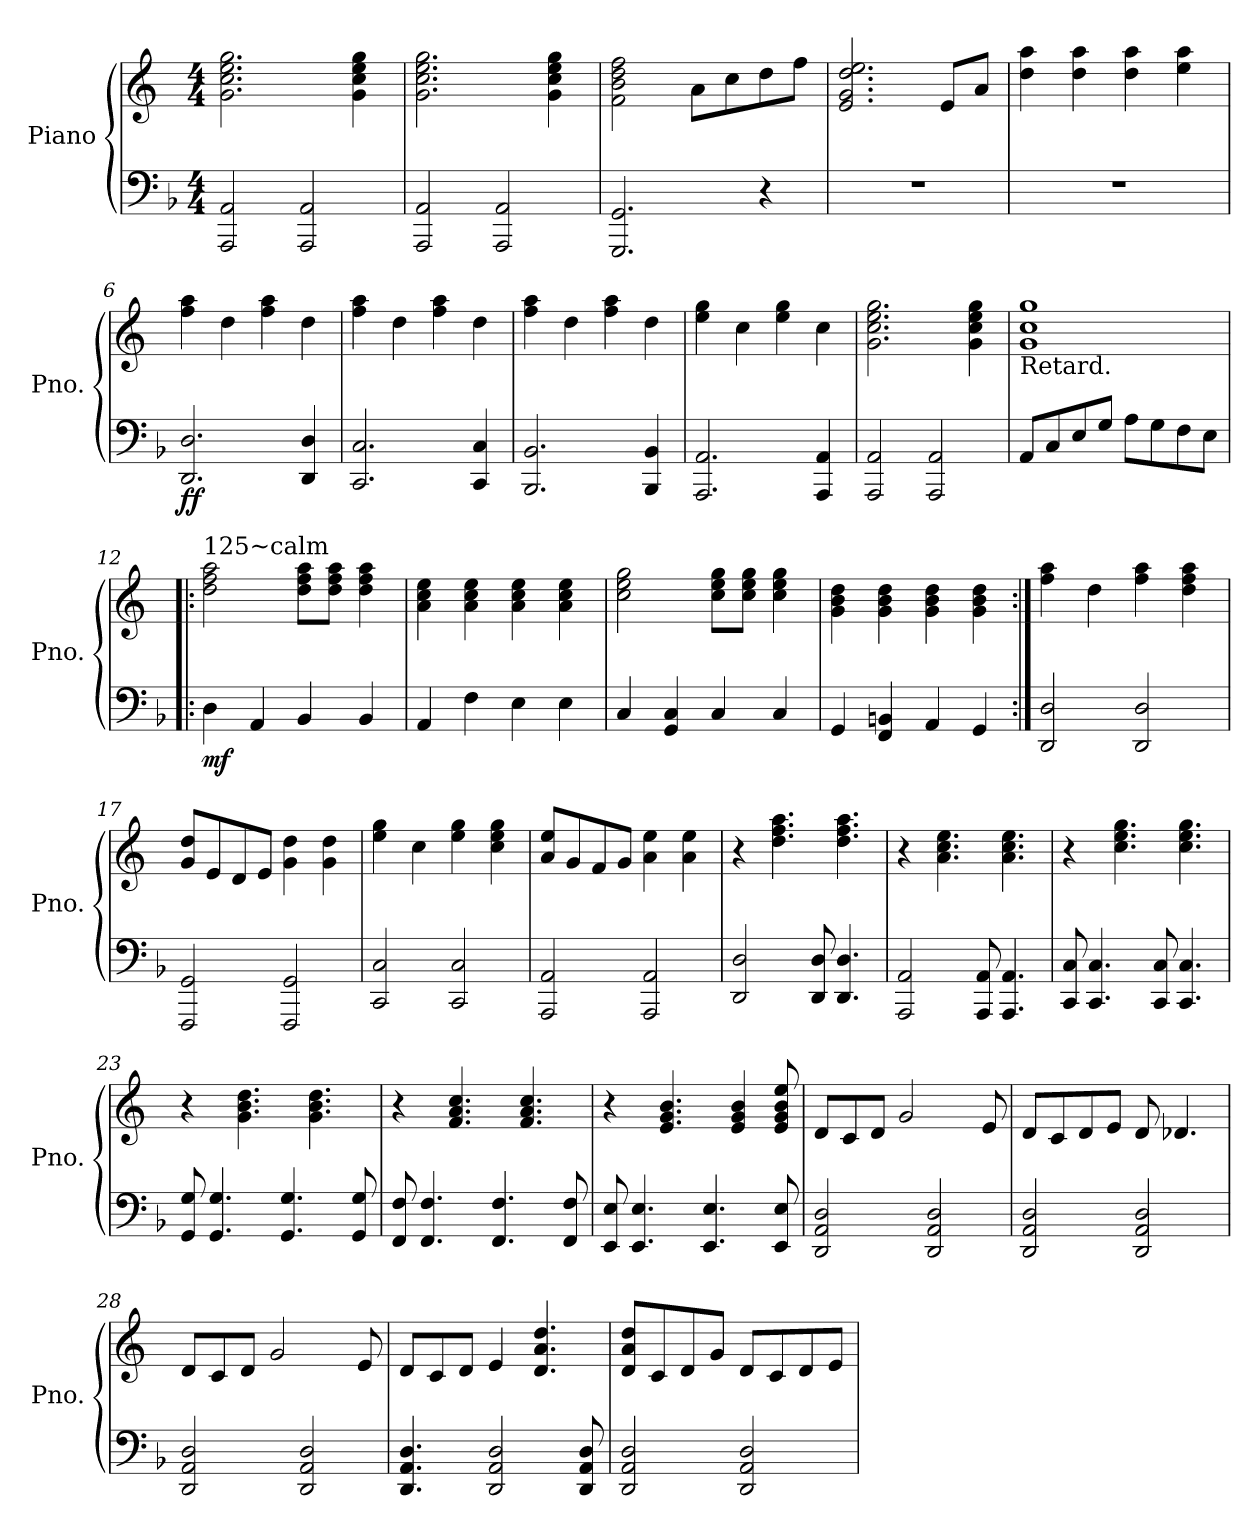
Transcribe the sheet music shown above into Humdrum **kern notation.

**kern	**kern	**dynam
*part1	*part1	*part1
*staff2	*staff1	*staff1/2
*I"Piano	*	*
*I'Pno.	*	*
*clefF4	*clefG2	*
*k[b-]	*k[]	*
*F:	*C:	*
*M4/4	*M4/4	*
=1	=1	=1
2AAA/ 2AA/	2.g\ 2.cc\ 2.ee\ 2.gg\	.
2AAA/ 2AA/	.	.
.	4g\ 4cc\ 4ee\ 4gg\	.
=2	=2	=2
2AAA/ 2AA/	2.g\ 2.cc\ 2.ee\ 2.gg\	.
2AAA/ 2AA/	.	.
.	4g\ 4cc\ 4ee\ 4gg\	.
=3	=3	=3
2.GGG/ 2.GG/	2f\ 2b\ 2dd\ 2ff\	.
.	8a\L	.
.	8cc\	.
4r	8dd\	.
.	8ff\J	.
=4	=4	=4
1r	2.e/ 2.g/ 2.dd/ 2.ee/	.
.	8e/L	.
.	8a/J	.
=5	=5	=5
1r	4dd\ 4aa\	.
.	4dd\ 4aa\	.
.	4dd\ 4aa\	.
.	4ee\ 4aa\	.
=6	=6	=6
!	!	!LO:DY:b=2
2.DD/ 2.D/	4ff\ 4aa\	ff
.	4dd\	.
.	4ff\ 4aa\	.
4DD/ 4D/	4dd\	.
=7	=7	=7
2.CC/ 2.C/	4ff\ 4aa\	.
.	4dd\	.
.	4ff\ 4aa\	.
4CC/ 4C/	4dd\	.
=8	=8	=8
2.BBB-/ 2.BB-/	4ff\ 4aa\	.
.	4dd\	.
.	4ff\ 4aa\	.
4BBB-/ 4BB-/	4dd\	.
!!LO:LB:g=z
=9	=9	=9
2.AAA/ 2.AA/	4ee\ 4gg\	.
.	4cc\	.
.	4ee\ 4gg\	.
4AAA/ 4AA/	4cc\	.
=10	=10	=10
2AAA/ 2AA/	2.g\ 2.cc\ 2.ee\ 2.gg\	.
2AAA/ 2AA/	.	.
.	4g\ 4cc\ 4ee\ 4gg\	.
=11	=11	=11
!	!LO:TX:b:t=Retard.	!
8AA/L	1g 1cc 1gg	.
8C/	.	.
8E/	.	.
8G/J	.	.
8A\L	.	.
8G\	.	.
8F\	.	.
8E\J	.	.
=12!|:	=12!|:	=12!|:
!	!LO:TX:a:t=125~calm	!
!	!	!LO:DY:b=2
4D\	2dd\ 2ff\ 2aa\	mf
4AA/	.	.
4BB-/	8dd\ 8ff\ 8aa\L	.
.	8dd\ 8ff\ 8aa\J	.
4BB-/	4dd\ 4ff\ 4aa\	.
=13	=13	=13
4AA/	4a\ 4cc\ 4ee\	.
4F\	4a\ 4cc\ 4ee\	.
4E\	4a\ 4cc\ 4ee\	.
4E\	4a\ 4cc\ 4ee\	.
=14	=14	=14
4C/	2cc\ 2ee\ 2gg\	.
4GG/ 4C/	.	.
4C/	8cc\ 8ee\ 8gg\L	.
.	8cc\ 8ee\ 8gg\J	.
4C/	4cc\ 4ee\ 4gg\	.
=15	=15	=15
4GG/	4g\ 4b\ 4dd\	.
4FF/ 4BBn/	4g\ 4b\ 4dd\	.
4AA/	4g\ 4b\ 4dd\	.
4GG/	4g\ 4b\ 4dd\	.
!!LO:LB:g=z
=16:|!	=16:|!	=16:|!
2DD/ 2D/	4ff\ 4aa\	.
.	4dd\	.
2DD/ 2D/	4ff\ 4aa\	.
.	4dd\ 4ff\ 4aa\	.
=17	=17	=17
2FFF/ 2GG/	8g/ 8dd/L	.
.	8e/	.
.	8d/	.
.	8e/J	.
2FFF/ 2GG/	4g\ 4dd\	.
.	4g\ 4dd\	.
=18	=18	=18
2CC/ 2C/	4ee\ 4gg\	.
.	4cc\	.
2CC/ 2C/	4ee\ 4gg\	.
.	4cc\ 4ee\ 4gg\	.
=19	=19	=19
2AAA/ 2AA/	8a/ 8ee/L	.
.	8g/	.
.	8f/	.
.	8g/J	.
2AAA/ 2AA/	4a\ 4ee\	.
.	4a\ 4ee\	.
=20	=20	=20
2DD/ 2D/	4r	.
.	4.dd\ 4.ff\ 4.aa\	.
8DD/ 8D/	.	.
4.DD/ 4.D/	4.dd\ 4.ff\ 4.aa\	.
=21	=21	=21
2AAA/ 2AA/	4r	.
.	4.a\ 4.cc\ 4.ee\	.
8AAA/ 8AA/	.	.
4.AAA/ 4.AA/	4.a\ 4.cc\ 4.ee\	.
=22	=22	=22
8CC/ 8C/	4r	.
4.CC/ 4.C/	.	.
.	4.cc\ 4.ee\ 4.gg\	.
8CC/ 8C/	.	.
4.CC/ 4.C/	4.cc\ 4.ee\ 4.gg\	.
!!LO:LB:g=z
=23	=23	=23
8GG/ 8G/	4r	.
4.GG/ 4.G/	.	.
.	4.g\ 4.b\ 4.dd\	.
4.GG/ 4.G/	.	.
.	4.g\ 4.b\ 4.dd\	.
8GG/ 8G/	.	.
=24	=24	=24
8FF/ 8F/	4r	.
4.FF/ 4.F/	.	.
.	4.f/ 4.a/ 4.cc/	.
4.FF/ 4.F/	.	.
.	4.f/ 4.a/ 4.cc/	.
8FF/ 8F/	.	.
=25	=25	=25
8EE/ 8E/	4r	.
4.EE/ 4.E/	.	.
.	4.e/ 4.g/ 4.b/	.
4.EE/ 4.E/	.	.
.	4e/ 4g/ 4b/	.
8EE/ 8E/	8e/ 8g/ 8b/ 8ee/	.
=26	=26	=26
2DD/ 2AA/ 2D/	8d/L	.
.	8c/	.
.	8d/J	.
.	2g/	.
2DD/ 2AA/ 2D/	.	.
.	8e/	.
=27	=27	=27
2DD/ 2AA/ 2D/	8d/L	.
.	8c/	.
.	8d/	.
.	8e/J	.
2DD/ 2AA/ 2D/	8d/	.
.	4.d-X/	.
=28	=28	=28
2DD/ 2AA/ 2D/	8d/L	.
.	8c/	.
.	8d/J	.
.	2g/	.
2DD/ 2AA/ 2D/	.	.
.	8e/	.
!!LO:LB:g=z
=29	=29	=29
4.DD/ 4.AA/ 4.D/	8d/L	.
.	8c/	.
.	8d/J	.
2DD/ 2AA/ 2D/	4e/	.
.	4.d/ 4.a/ 4.dd/	.
8DD/ 8AA/ 8D/	.	.
=30	=30	=30
2DD/ 2AA/ 2D/	8d/ 8a/ 8dd/L	.
.	8c/	.
.	8d/	.
.	8g/J	.
2DD/ 2AA/ 2D/	8d/L	.
.	8c/	.
.	8d/	.
.	8e/J	.
=	=	=
*-	*-	*-
